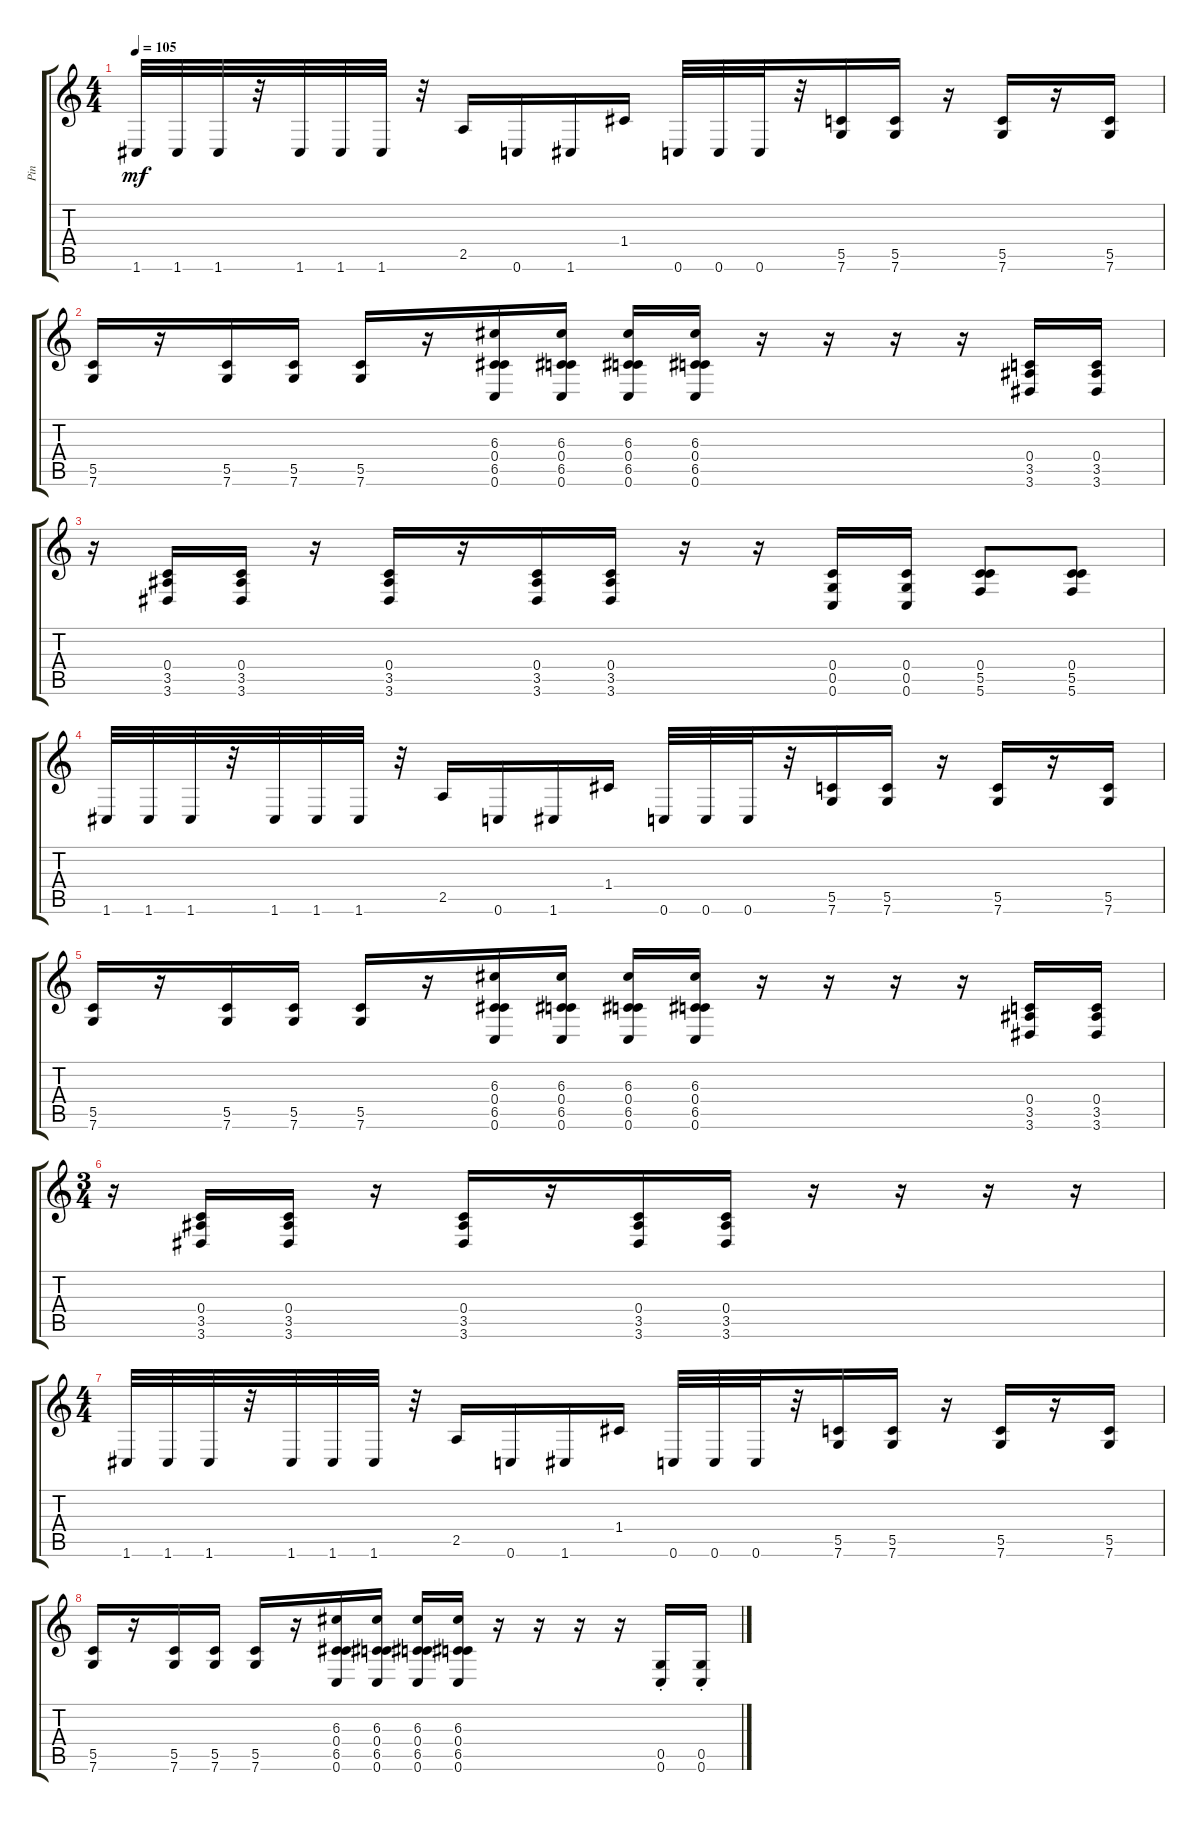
\track ("Pin" "Pin") {instrument acousticguitarsteel}
\staff {score tabs}
\tuning (E4 C4 G3 C3 G2 C2) {hide}
\ts (4 4)
\tempo 105
\clef g2
\ks c
1.6.32{dy mf} 1.6.32 1.6.32 r.32 1.6.32 1.6.32 1.6.32 r.32 2.5.16 0.6.16 1.6.16 1.4.16 0.6.32 0.6.32 0.6.32 r.32 (5.5 7.6).16 (5.5 7.6).16 r.16 (5.5 7.6).16 r.16 (5.5 7.6).16 |
(5.5 7.6).16 r.16 (5.5 7.6).16 (5.5 7.6).16 (5.5 7.6).16 r.16 (6.3 0.4 6.5 0.6).16 (6.3 0.4 6.5 0.6).16 (6.3 0.4 6.5 0.6).16 (6.3 0.4 6.5 0.6).16 r.16 r.16 r.16 r.16 (0.4 3.5 3.6).16 (0.4 3.5 3.6).16 |
r.16 (0.4 3.5 3.6).16 (0.4 3.5 3.6).16 r.16 (0.4 3.5 3.6).16 r.16 (0.4 3.5 3.6).16 (0.4 3.5 3.6).16 r.16 r.16 (0.4 0.5 0.6).16 (0.4 0.5 0.6).16 (0.4 5.5 5.6).8 (0.4 5.5 5.6).8 |
1.6.32 1.6.32 1.6.32 r.32 1.6.32 1.6.32 1.6.32 r.32 2.5.16 0.6.16 1.6.16 1.4.16 0.6.32 0.6.32 0.6.32 r.32 (5.5 7.6).16 (5.5 7.6).16 r.16 (5.5 7.6).16 r.16 (5.5 7.6).16 |
(5.5 7.6).16 r.16 (5.5 7.6).16 (5.5 7.6).16 (5.5 7.6).16 r.16 (6.3 0.4 6.5 0.6).16 (6.3 0.4 6.5 0.6).16 (6.3 0.4 6.5 0.6).16 (6.3 0.4 6.5 0.6).16 r.16 r.16 r.16 r.16 (0.4 3.5 3.6).16 (0.4 3.5 3.6).16 |
\ts (3 4)
r.16 (0.4 3.5 3.6).16 (0.4 3.5 3.6).16 r.16 (0.4 3.5 3.6).16 r.16 (0.4 3.5 3.6).16 (0.4 3.5 3.6).16 r.16 r.16 r.16 r.16 |
\ts (4 4)
1.6.32 1.6.32 1.6.32 r.32 1.6.32 1.6.32 1.6.32 r.32 2.5.16 0.6.16 1.6.16 1.4.16 0.6.32 0.6.32 0.6.32 r.32 (5.5 7.6).16 (5.5 7.6).16 r.16 (5.5 7.6).16 r.16 (5.5 7.6).16 |
(5.5 7.6).16 r.16 (5.5 7.6).16 (5.5 7.6).16 (5.5 7.6).16 r.16 (6.3 0.4 6.5 0.6).16 (6.3 0.4 6.5 0.6).16 (6.3 0.4 6.5 0.6).16 (6.3 0.4 6.5 0.6).16 r.16 r.16 r.16 r.16 (0.5 0.6{st}).16 (0.5 0.6{st}).16
